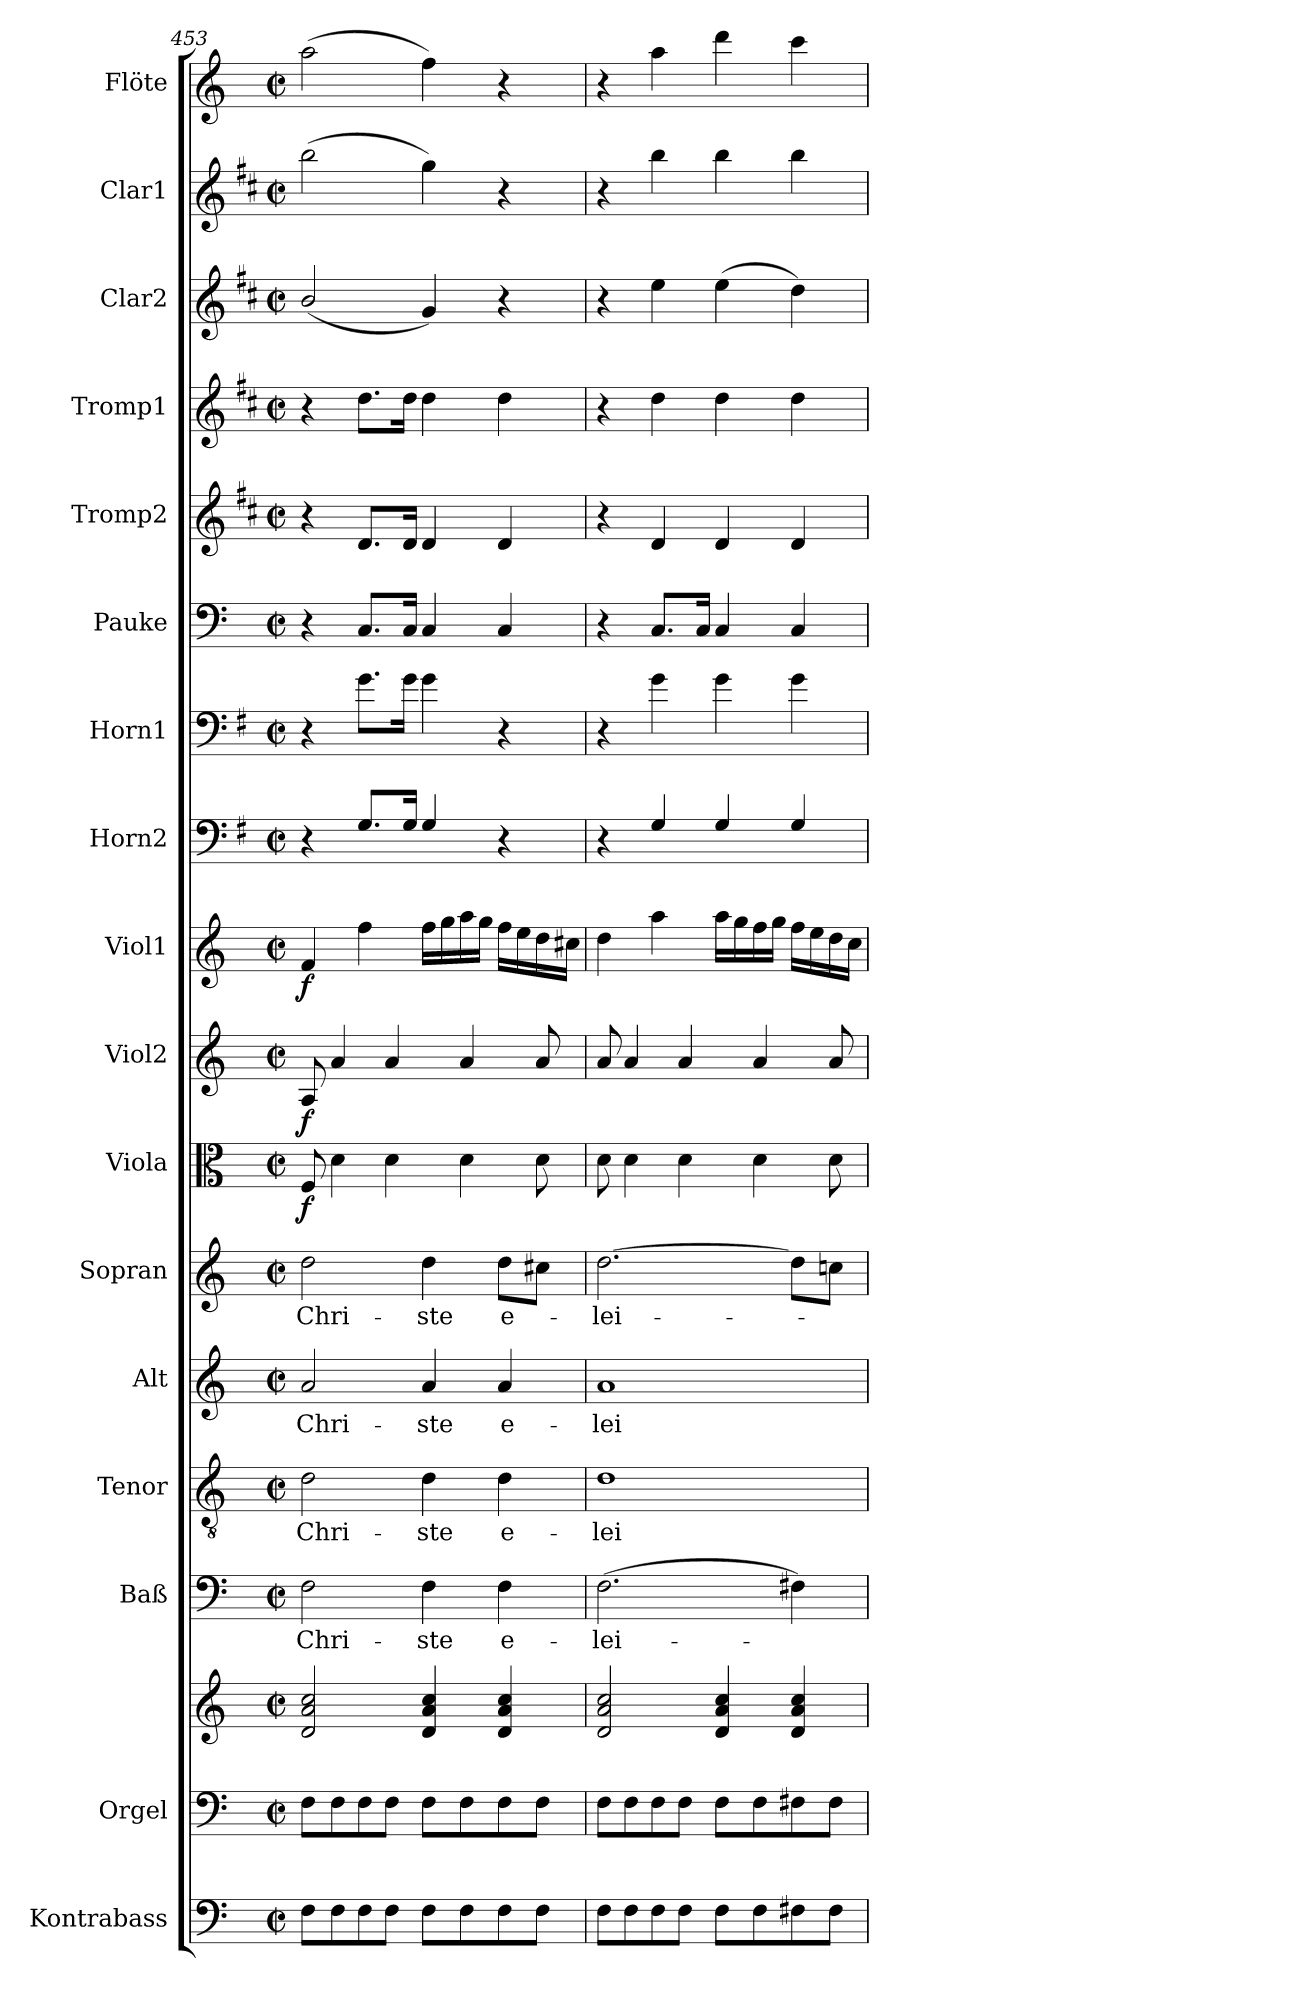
**kern	**kern	**kern	**kern	**text	**kern	**text	**kern	**text	**kern	**text	**kern	**dynam	**kern	**dynam	**kern	**dynam	**kern	**kern	**kern	**kern	**kern	**kern	**kern	**kern
*part17	*part16	*part16	*part15	*part15	*part14	*part14	*part13	*part13	*part12	*part12	*part11	*part11	*part10	*part10	*part9	*part9	*part8	*part7	*part6	*part5	*part4	*part3	*part2	*part1
*staff18	*staff17	*staff16	*staff15	*staff15	*staff14	*staff14	*staff13	*staff13	*staff12	*staff12	*staff11	*staff11	*staff10	*staff10	*staff9	*staff9	*staff8	*staff7	*staff6	*staff5	*staff4	*staff3	*staff2	*staff1
*I"Kontrabass	*I"Orgel	*	*I"Baß	*	*I"Tenor	*	*I"Alt	*	*I"Sopran	*	*I"Viola	*	*I"Viol2	*	*I"Viol1	*	*I"Horn2	*I"Horn1	*I"Pauke	*I"Tromp2	*I"Tromp1	*I"Clar2	*I"Clar1	*I"Flöte
*I'Kb	*	*	*I'B	*	*I'T	*	*I'A	*	*I'S	*	*I'Vla	*	*I'Vl2	*	*I'Vl1	*	*I'Hr2	*I'Hr1	*I'Pk	*I'Tr2	*I'Tr1	*I'Cl2	*I'Cl1	*I'Fl
*clefF4	*clefF4	*clefG2	*clefF4	*	*clefGv2	*	*clefG2	*	*clefG2	*	*clefC3	*	*clefG2	*	*clefG2	*	*clefF4	*clefF4	*clefF4	*clefG2	*clefG2	*clefG2	*clefG2	*clefG2
*ITrd7c12	*	*	*	*	*	*	*	*	*	*	*	*	*	*	*	*	*ITrd4c7	*ITrd4c7	*	*ITrd1c2	*ITrd1c2	*ITrd1c2	*ITrd1c2	*
*k[]	*k[]	*k[]	*k[]	*	*k[]	*	*k[]	*	*k[]	*	*k[]	*	*k[]	*	*k[]	*	*k[]	*k[]	*k[]	*k[]	*k[]	*k[]	*k[]	*k[]
*C:	*C:	*C:	*C:	*	*C:	*	*C:	*	*C:	*	*C:	*	*C:	*	*C:	*	*C:	*C:	*C:	*C:	*C:	*C:	*C:	*C:
*M2/2	*M2/2	*M2/2	*M2/2	*	*M2/2	*	*M2/2	*	*M2/2	*	*M2/2	*	*M2/2	*	*M2/2	*	*M2/2	*M2/2	*M2/2	*M2/2	*M2/2	*M2/2	*M2/2	*M2/2
*met(c|)	*met(c|)	*met(c|)	*met(c|)	*	*met(c|)	*	*met(c|)	*	*met(c|)	*	*met(c|)	*	*met(c|)	*	*met(c|)	*	*met(c|)	*met(c|)	*met(c|)	*met(c|)	*met(c|)	*met(c|)	*met(c|)	*met(c|)
=453	=453	=453	=453	=453	=453	=453	=453	=453	=453	=453	=453	=453	=453	=453	=453	=453	=453	=453	=453	=453	=453	=453	=453	=453
!	!	!	!	!LO:LY:b	!	!LO:LY:b	!	!LO:LY:b	!	!LO:LY:b	!	!LO:DY:b	!	!LO:DY:b	!	!LO:DY:b	!	!	!	!	!	!	!	!
8FF\L	8F\L	2d/ 2a/ 2cc/	2F\	Chri-	2d\	Chri-	2a/	Chri-	2dd\	Chri-	8F/	f	8A/	f	4f/	f	4r	4r	4r	4r	4r	(<2a/	(>2aa\	(>2aa\
8FF\	8F\	.	.	.	.	.	.	.	.	.	4d\	.	4a/	.	.	.	.	.	.	.	.	.	.	.
8FF\	8F\	.	.	.	.	.	.	.	.	.	.	.	.	.	4ff\	.	8.C/L	8.c\L	8.C/L	8.c/L	8.cc\L	.	.	.
8FF\J	8F\J	.	.	.	.	.	.	.	.	.	4d\	.	4a/	.	.	.	.	.	.	.	.	.	.	.
.	.	.	.	.	.	.	.	.	.	.	.	.	.	.	.	.	16C/Jk	16c\Jk	16C/Jk	16c/Jk	16cc\Jk	.	.	.
!	!	!	!	!LO:LY:b	!	!LO:LY:b	!	!LO:LY:b	!	!LO:LY:b	!	!	!	!	!	!	!	!	!	!	!	!	!	!
8FF\L	8F\L	4d/ 4a/ 4cc/	4F\	-ste	4d\	-ste	4a/	-ste	4dd\	-ste	.	.	.	.	16ff\LL	.	4C/	4c\	4C/	4c/	4cc\	4f/)	4ff\)	4ff\)
.	.	.	.	.	.	.	.	.	.	.	.	.	.	.	16gg\	.	.	.	.	.	.	.	.	.
8FF\	8F\	.	.	.	.	.	.	.	.	.	4d\	.	4a/	.	16aa\	.	.	.	.	.	.	.	.	.
.	.	.	.	.	.	.	.	.	.	.	.	.	.	.	16gg\JJ	.	.	.	.	.	.	.	.	.
!	!	!	!	!LO:LY:b	!	!LO:LY:b	!	!LO:LY:b	!	!LO:LY:b	!	!	!	!	!	!	!	!	!	!	!	!	!	!
8FF\	8F\	4d/ 4a/ 4cc/	4F\	e-	4d\	e-	4a/	e-	8dd\L	e-	.	.	.	.	16ff\LL	.	4r	4r	4C/	4c/	4cc\	4r	4r	4r
.	.	.	.	.	.	.	.	.	.	.	.	.	.	.	16ee\	.	.	.	.	.	.	.	.	.
8FF\J	8F\J	.	.	.	.	.	.	.	8cc#X\J	.	8d\	.	8a/	.	16dd\	.	.	.	.	.	.	.	.	.
.	.	.	.	.	.	.	.	.	.	.	.	.	.	.	16cc#X\JJ	.	.	.	.	.	.	.	.	.
=454	=454	=454	=454	=454	=454	=454	=454	=454	=454	=454	=454	=454	=454	=454	=454	=454	=454	=454	=454	=454	=454	=454	=454	=454
!	!	!	!	!LO:LY:b	!	!LO:LY:b	!	!LO:LY:b	!	!LO:LY:b	!	!	!	!	!	!	!	!	!	!	!	!	!	!
8FF\L	8F\L	2d/ 2a/ 2cc/	(>2.F\	-lei-	1d	-lei-	1a	-lei-	[2.dd\	-lei-	8d\	.	8a/	.	4dd\	.	4r	4r	4r	4r	4r	4r	4r	4r
8FF\	8F\	.	.	.	.	.	.	.	.	.	4d\	.	4a/	.	.	.	.	.	.	.	.	.	.	.
8FF\	8F\	.	.	.	.	.	.	.	.	.	.	.	.	.	4aa\	.	4C/	4c\	8.C/L	4c/	4cc\	4dd\	4aa\	4aa\
8FF\J	8F\J	.	.	.	.	.	.	.	.	.	4d\	.	4a/	.	.	.	.	.	.	.	.	.	.	.
.	.	.	.	.	.	.	.	.	.	.	.	.	.	.	.	.	.	.	16C/Jk	.	.	.	.	.
8FF\L	8F\L	4d/ 4a/ 4cc/	.	.	.	.	.	.	.	.	.	.	.	.	16aa\LL	.	4C/	4c\	4C/	4c/	4cc\	(>4dd\	4aa\	4ddd\
.	.	.	.	.	.	.	.	.	.	.	.	.	.	.	16gg\	.	.	.	.	.	.	.	.	.
8FF\	8F\	.	.	.	.	.	.	.	.	.	4d\	.	4a/	.	16ff\	.	.	.	.	.	.	.	.	.
.	.	.	.	.	.	.	.	.	.	.	.	.	.	.	16gg\JJ	.	.	.	.	.	.	.	.	.
8FF#X\	8F#X\	4d/ 4a/ 4cc/	4F#X\)	.	.	.	.	.	8dd\L]	.	.	.	.	.	16ff\LL	.	4C/	4c\	4C/	4c/	4cc\	4cc\)	4aa\	4ccc\
.	.	.	.	.	.	.	.	.	.	.	.	.	.	.	16ee\	.	.	.	.	.	.	.	.	.
8FF#\J	8F#\J	.	.	.	.	.	.	.	8ccn\J	.	8d\	.	8a/	.	16dd\	.	.	.	.	.	.	.	.	.
.	.	.	.	.	.	.	.	.	.	.	.	.	.	.	16cc\JJ	.	.	.	.	.	.	.	.	.
=	=	=	=	=	=	=	=	=	=	=	=	=	=	=	=	=	=	=	=	=	=	=	=	=
*-	*-	*-	*-	*-	*-	*-	*-	*-	*-	*-	*-	*-	*-	*-	*-	*-	*-	*-	*-	*-	*-	*-	*-	*-
